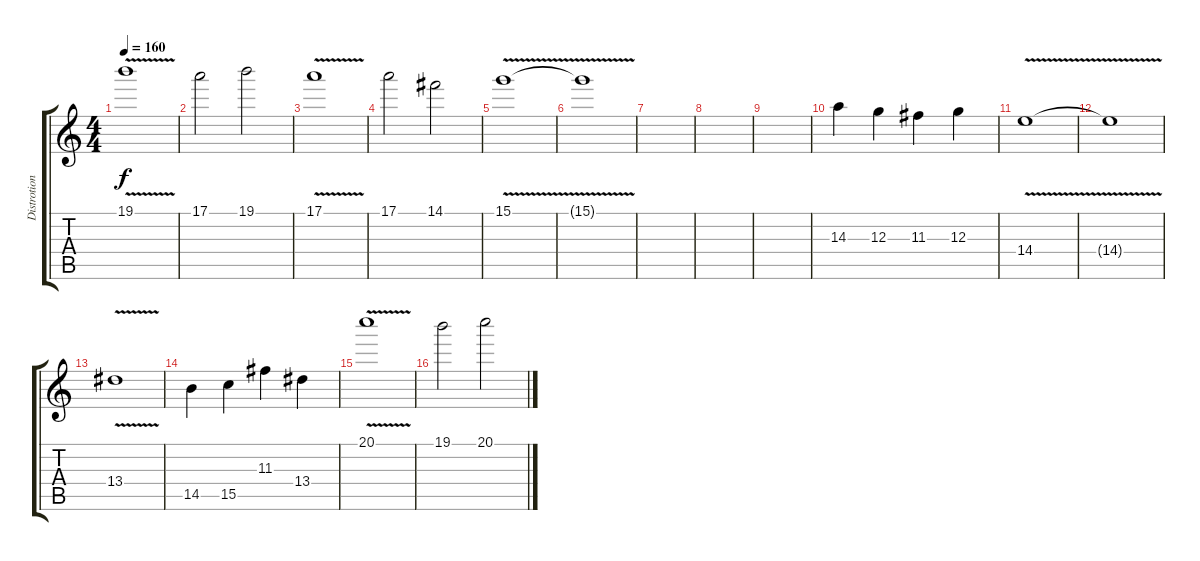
\track ("Distrotion Guitar 1" "Distrotion") {instrument distortionguitar}
\staff {score tabs}
\tuning (E4 B3 G3 D3 A2 E2) {hide}
\ts (4 4)
\tempo 160
\clef g2
\ks c
19.1{v}.1{dy f} |
17.1.2 19.1.2 |
17.1{v}.1 |
17.1.2 14.1.2 |
15.1{v}.1 |
15.1{t}.1 |
|
|
|
14.3.4 12.3.4 11.3.4 12.3.4 |
14.4{v}.1 |
14.4{t}.1 |
13.4{v}.1 |
14.5.4 15.5.4 11.3.4 13.4.4 |
20.1{v}.1 |
19.1.2 20.1.2
